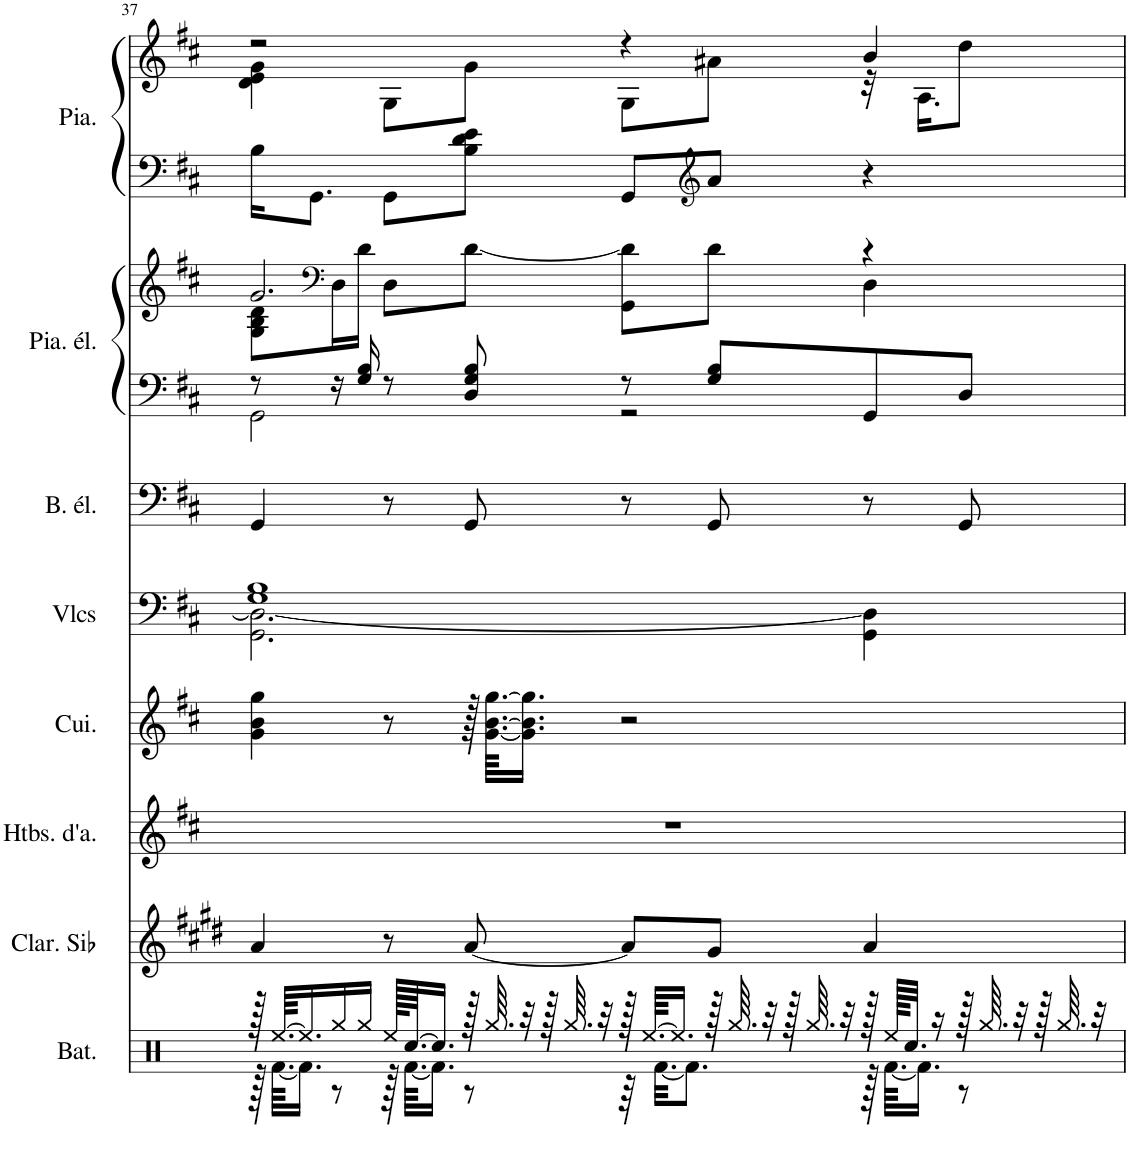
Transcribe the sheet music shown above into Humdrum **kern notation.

**kern	**kern	**kern	**kern	**kern	**kern	**kern	**kern	**kern	**kern
*part8	*part7	*part6	*part5	*part4	*part3	*part2	*part2	*part1	*part1
*staff10	*staff9	*staff8	*staff7	*staff6	*staff5	*staff4	*staff3	*staff2	*staff1
*I"Batterie, Drums	*I"Clarinette en Sib	*I"Hautbois d'amour, Oboe	*I"Cuivres, Brass Section	*I"Violoncelles, String Ensemble 2	*I"Basse électrique à 5 cordes, Slap Bass 1	*I"Piano électrique, Electric Piano 1	*	*I"Piano, Acoustic Grand Piano	*
*I'Bat.	*I'Clar. Sib	*I'Htbs. d'a.	*I'Cui.	*I'Vlcs	*I'B. él.	*I'Pia. él.	*	*I'Pia.	*
!!LO:PB:g=z
*clefX	*clefG2	*clefG2	*clefG2	*clefF4	*clefF4	*clefF4	*clefG2	*clefF4	*clefG2
*	*Trd1c2	*Trd2c3	*	*	*Trd7c12	*	*	*	*
*k[]	*k[f#c#g#d#]	*k[f#c#]	*k[f#c#]	*k[f#c#]	*k[f#c#]	*k[f#c#]	*k[f#c#]	*k[f#c#]	*k[f#c#]
*M4/4	*M4/4	*M4/4	*M4/4	*M4/4	*M4/4	*M4/4	*M4/4	*M4/4	*M4/4
=37	=37	=37	=37	=37	=37	=37	=37	=37	=37
*^	*	*	*	*^	*	*^	*^	*	*^
128r	128r	4a/	1r	4g\ 4b\ 4gg\	1G 1B	2.GG\ 2.D\_	4GG/	8r	2GG\	2.g/	8G\ 8B\ 8d\L	16B\KL	2r	4d\ 4e\ 4g\
[64.Ree/KKLL	[64.Rf\KKLL	.	.	.	.	.	.	.	.	.	.	.	.	.
16.Ree/]	16.Rf\JJ]	.	.	.	.	.	.	.	.	.	.	.	.	.
.	.	.	.	.	.	.	.	.	.	.	.	8.GG\J	.	.
*	*	*	*	*	*	*	*	*	*	*clefF4	*	*	*	*
16Rgg/	8r	.	.	.	.	.	.	16r	.	.	16D\L	.	.	.
16Rgg/JJ	.	.	.	.	.	.	.	16G/ 16B/	.	.	16d\JJ	.	.	.
128Ree/KLLLL	128r	8r	.	8r	.	.	8r	8r	.	.	8D\L	8GG\L	.	8G\L
[64.Rcc/JJ	[64.Rf\KKLL	.	.	.	.	.	.	.	.	.	.	.	.	.
16.Rcc/JJ]	16.Rf\JJ]	.	.	.	.	.	.	.	.	.	.	.	.	.
128r	8r	[8a/	.	128r	.	.	8GG/	8D/ 8G/ 8B/	.	.	[8d\J	8B\ 8d\ 8e\J	.	8g\J
64.Rgg/	.	.	.	[64.g\ [64.b\ [64.gg\KKLL	.	.	.	.	.	.	.	.	.	.
32r	.	.	.	16.g\] 16.b\] 16.gg\]JJ	.	.	.	.	.	.	.	.	.	.
128r	.	.	.	.	.	.	.	.	.	.	.	.	.	.
64.Rgg/	.	.	.	.	.	.	.	.	.	.	.	.	.	.
32r	.	.	.	.	.	.	.	.	.	.	.	.	.	.
128r	64r	8a/L]	.	2r	.	.	8r	8r	2r	.	8GG\ 8d\]L	8GG/L	4r	8G\L
[64.Ree/KKLL	.	.	.	.	.	.	.	.	.	.	.	.	.	.
.	[32.Rf\KKL	.	.	.	.	.	.	.	.	.	.	.	.	.
16.Ree/JJ]	.	.	.	.	.	.	.	.	.	.	.	.	.	.
.	8.Rf\J]	.	.	.	.	.	.	.	.	.	.	.	.	.
*	*	*	*	*	*	*	*	*	*	*	*	*clefG2	*	*
128r	.	8g#/J	.	.	.	.	8GG/	8G/ 8B/L	.	.	8d\J	8a/J	.	8a#X\J
64.Rgg/	.	.	.	.	.	.	.	.	.	.	.	.	.	.
32r	.	.	.	.	.	.	.	.	.	.	.	.	.	.
128r	.	.	.	.	.	.	.	.	.	.	.	.	.	.
64.Rgg/	.	.	.	.	.	.	.	.	.	.	.	.	.	.
32r	.	.	.	.	.	.	.	.	.	.	.	.	.	.
128r	128r	4a/	.	.	.	4GG\ 4D\]	8r	8GG/	.	4r	4D\	4r	4b/	32r
128Ree/KKLLL	[64.Rf\KKLL	.	.	.	.	.	.	.	.	.	.	.	.	.
32.Rcc/JJJ	.	.	.	.	.	.	.	.	.	.	.	.	.	.
.	16.Rf\JJ]	.	.	.	.	.	.	.	.	.	.	.	.	16.A\KL
16r	.	.	.	.	.	.	.	.	.	.	.	.	.	.
128r	8r	.	.	.	.	.	8GG/	8D/J	.	.	.	.	.	8dd\J
64.Rgg/	.	.	.	.	.	.	.	.	.	.	.	.	.	.
32r	.	.	.	.	.	.	.	.	.	.	.	.	.	.
128r	.	.	.	.	.	.	.	.	.	.	.	.	.	.
64.Rgg/	.	.	.	.	.	.	.	.	.	.	.	.	.	.
32r	.	.	.	.	.	.	.	.	.	.	.	.	.	.
*	*	*	*	*	*	*	*	*v	*v	*	*	*	*v	*v
*v	*v	*	*	*	*v	*v	*	*	*v	*v	*	*
=	=	=	=	=	=	=	=	=	=
*-	*-	*-	*-	*-	*-	*-	*-	*-	*-
